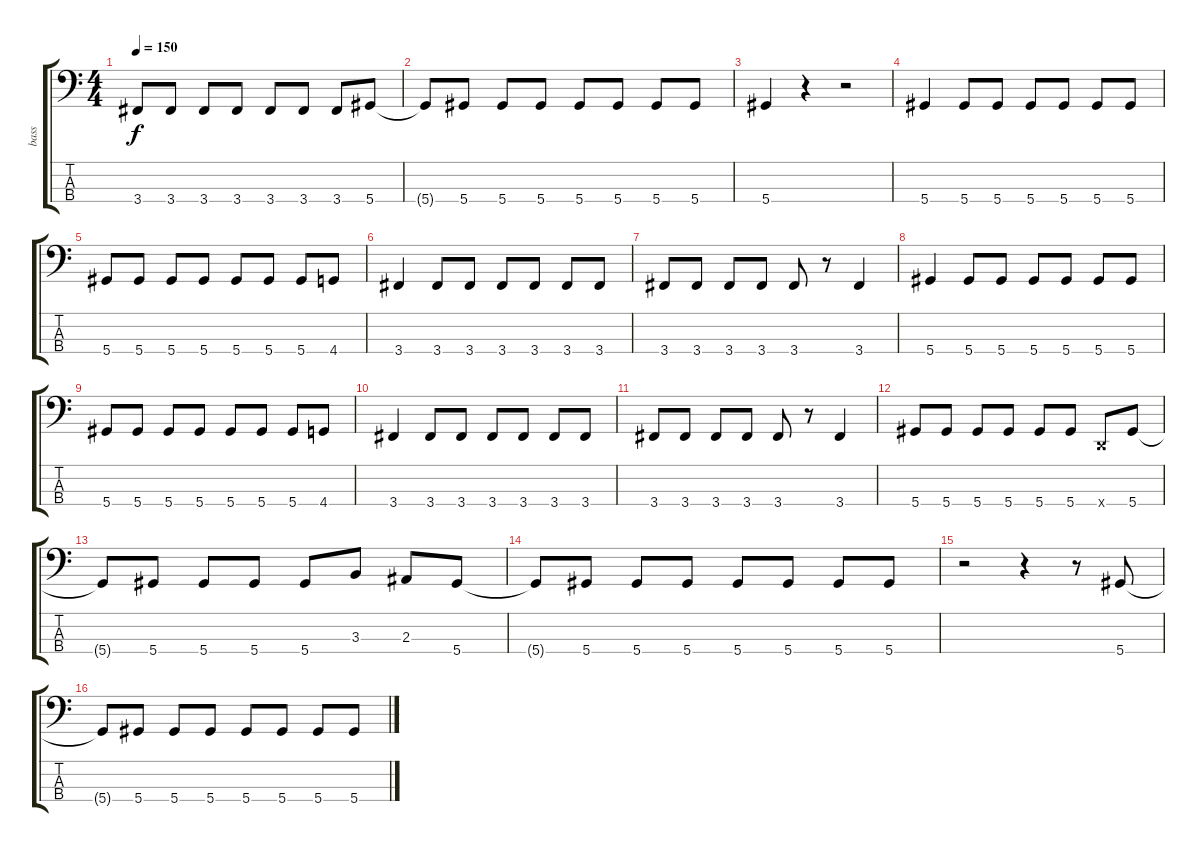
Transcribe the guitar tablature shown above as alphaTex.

\track ("bass" "bass") {instrument electricbasspick}
\staff {score tabs}
\tuning (Gb2 Db2 Ab1 Eb1) {hide}
\ts (4 4)
\tempo 150
\clef f4
\ks c
3.4.8{dy f} 3.4.8 3.4.8 3.4.8 3.4.8 3.4.8 3.4.8 5.4.8 |
5.4{t}.8 5.4.8 5.4.8 5.4.8 5.4.8 5.4.8 5.4.8 5.4.8 |
5.4.4 r.4 r.2 |
5.4.4 5.4.8 5.4.8 5.4.8 5.4.8 5.4.8 5.4.8 |
5.4.8 5.4.8 5.4.8 5.4.8 5.4.8 5.4.8 5.4.8 4.4.8 |
3.4.4 3.4.8 3.4.8 3.4.8 3.4.8 3.4.8 3.4.8 |
3.4.8 3.4.8 3.4.8 3.4.8 3.4.8 r.8 3.4.4 |
5.4.4 5.4.8 5.4.8 5.4.8 5.4.8 5.4.8 5.4.8 |
5.4.8 5.4.8 5.4.8 5.4.8 5.4.8 5.4.8 5.4.8 4.4.8 |
3.4.4 3.4.8 3.4.8 3.4.8 3.4.8 3.4.8 3.4.8 |
3.4.8 3.4.8 3.4.8 3.4.8 3.4.8 r.8 3.4.4 |
5.4.8 5.4.8 5.4.8 5.4.8 5.4.8 5.4.8 -1.4{x}.8 5.4.8 |
5.4{t}.8 5.4.8 5.4.8 5.4.8 5.4.8 3.3.8 2.3.8 5.4.8 |
5.4{t}.8 5.4.8 5.4.8 5.4.8 5.4.8 5.4.8 5.4.8 5.4.8 |
r.2 r.4 r.8 5.4.8 |
5.4{t}.8 5.4.8 5.4.8 5.4.8 5.4.8 5.4.8 5.4.8 5.4.8
